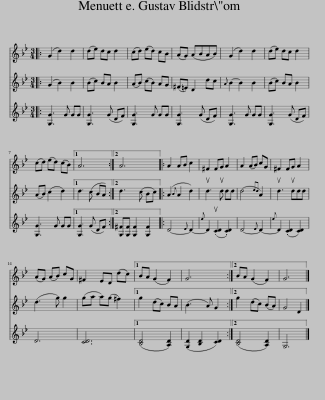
X:1
%%score 1 2 3
L:1/8
M:3/4
I:linebreak $
K:Gmin
V:1 treble
V:2 treble
V:3 treble
V:1
|: (G2 d2) d2 | (de) dc d2 | (cd) (ed) cB | (AG) (ABAB) | (G2 d2) d2 | %5
 (de) dc d2 |$ (cd) (ed) (cB) |1 A6 :|2 A6 |: A2 AB c2 | %10
 ^F2 FG A2 | A2 (AB) cG | ^F2 FG A2 |$ (AG) (AB) cG | ^F2 ED (dc) |1 %15
 BA (G2 F2) | G6 :|2 BA (G2 F2) | G6 |] %19
V:2
|: (G2 B2) B2 | (Bc) BA B2 | (AB) (cB) AG | (^F=E) D2 dc |{A} B2- B2 B2 | %5
 (Bc) BA B2 |$ (AB) (c2 d2) |1 d3 (c BA) :|2 d3 (c Bc) |: (A2{B} A2 d2) | %10
 ud3 ud dd | (d4{ed} A2) | ud3 uddd |$ (d3 g) g2 | (ga a)(g ^f2) |1 %15
 g2 (dc) BA | (B3 A) G2 :|2 g2 (dc) (BA) | G4 D2 |] %19
V:3
|: [G,G]3 G GG | [G,G]3 (G DF) | [G,G]3 G GG | [G,G]3 (G DF) | [G,G]3 G GG | %5
 [G,G]3 (G DF) |$ [G,G]3 G GG |1 [G,G]3 (G DF) :|2 [G,^F][G,F] [G,F]2 [G,F]2 |: D4-{E} D2- | %10
{e} D2 (.u[CD]2 .[CD]2) | D4-{E} D2- |{e} D2 (.[CD]2 [CD]2) |$ D6 | [CD]6 |1 %15
 ([B,D]4 [A,D]2) | ([G,D]2 [B,D]2 [CD]2) :|2 ([B,D]4 [A,D]2) | G,6 |] %19
